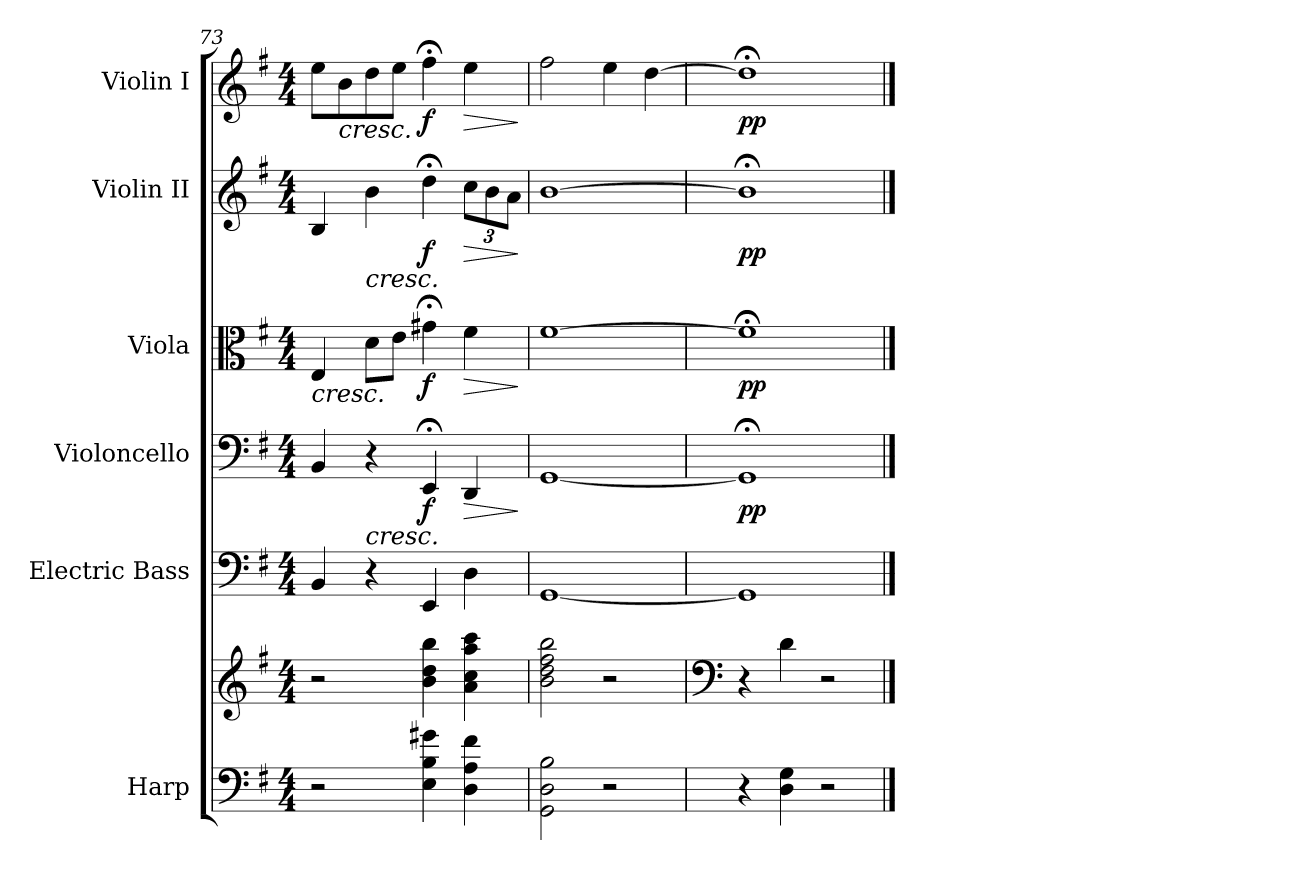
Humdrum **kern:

**kern	**kern	**kern	**kern	**dynam	**kern	**dynam	**kern	**dynam	**kern	**dynam
*part6	*part6	*part5	*part4	*part4	*part3	*part3	*part2	*part2	*part1	*part1
*staff7	*staff6	*staff5	*staff4	*staff4	*staff3	*staff3	*staff2	*staff2	*staff1	*staff1
*I"Harp	*	*I"Electric Bass	*I"Violoncello	*	*I"Viola	*	*I"Violin II	*	*I"Violin I	*
*I'Hrp.	*	*	*I'Vc.	*	*I'Vla.	*	*I'Vln. II	*	*I'Vln. I	*
!!LO:PB:g=z
*clefF4	*clefG2	*clefF4	*clefF4	*	*clefC3	*	*clefG2	*	*clefG2	*
*	*	*ITrd7c12	*	*	*	*	*	*	*	*
*k[f#]	*k[f#]	*k[f#]	*k[f#]	*	*k[f#]	*	*k[f#]	*	*k[f#]	*
*M4/4	*M4/4	*M4/4	*M4/4	*	*M4/4	*	*M4/4	*	*M4/4	*
=73	=73	=73	=73	=73	=73	=73	=73	=73	=73	=73
!	!	!	!	!	!	!LO:HP:b	!	!	!	!
2r	2r	4BBB/	4BB/	.	4E/	<	4B/	.	8ee\L	.
!	!	!	!	!	!	!	!	!	!	!LO:HP:b
.	.	.	.	.	.	.	.	.	8b\	<
!	!	!	!	!LO:HP:b	!	!	!	!LO:HP:b	!	!
.	.	4r	4r	<	8d\L	.	4b\	<	8dd\	.
.	.	.	.	.	8e\J	.	.	.	8ee\J	.
!	!	!	!	!LO:DY:b	!	!LO:DY:b	!	!LO:DY:b	!	!LO:DY:b
4E\ 4B\ 4g#X\	4b\ 4dd\ 4bb\	4EEE/	4EE;</	f	4g#X;<\	f	4dd;<\	f	4ff#;<\	f
!	!	!	!	!LO:HP:b	!	!LO:HP:b	!	!	!	!
*	*	*	*	*	*	*	*Xbrackettup	*	*	*
!	!	!	!	!	!	!	!	!LO:HP:b	!	!LO:HP:b
4D\ 4A\ 4f#\	4a\ 4cc\ 4aa\ 4ccc\	4DD\	4DD/	>	4f#\	>	12cc\L	>	4ee\	>
.	.	.	.	.	.	.	12b\	.	.	.
.	.	.	.	.	.	.	12a\J	.	.	.
.	.	.	.	[ ]	.	[ ]	.	[ ]	.	[ ]
=74	=74	=74	=74	=74	=74	=74	=74	=74	=74	=74
2GG\ 2D\ 2B\	2b\ 2dd\ 2ff#\ 2bb\	[1GGG	[1GG	.	[1f#	.	[1b	.	2ff#\	.
2r	2r	.	.	.	.	.	.	.	4ee\	.
.	.	.	.	.	.	.	.	.	[4dd\	.
=75	=75	=75	=75	=75	=75	=75	=75	=75	=75	=75
*	*clefF4	*	*	*	*	*	*	*	*	*
!	!	!	!	!LO:DY:b	!	!LO:DY:b	!	!LO:DY:b	!	!LO:DY:b
4r	4r	1GGG]	1GG;<]	pp	1f#;<]	pp	1b;<]	pp	1dd;<]	pp
4D\ 4G\	4d\	.	.	.	.	.	.	.	.	.
2r	2r	.	.	.	.	.	.	.	.	.
==	==	==	==	==	==	==	==	==	==	==
*-	*-	*-	*-	*-	*-	*-	*-	*-	*-	*-
